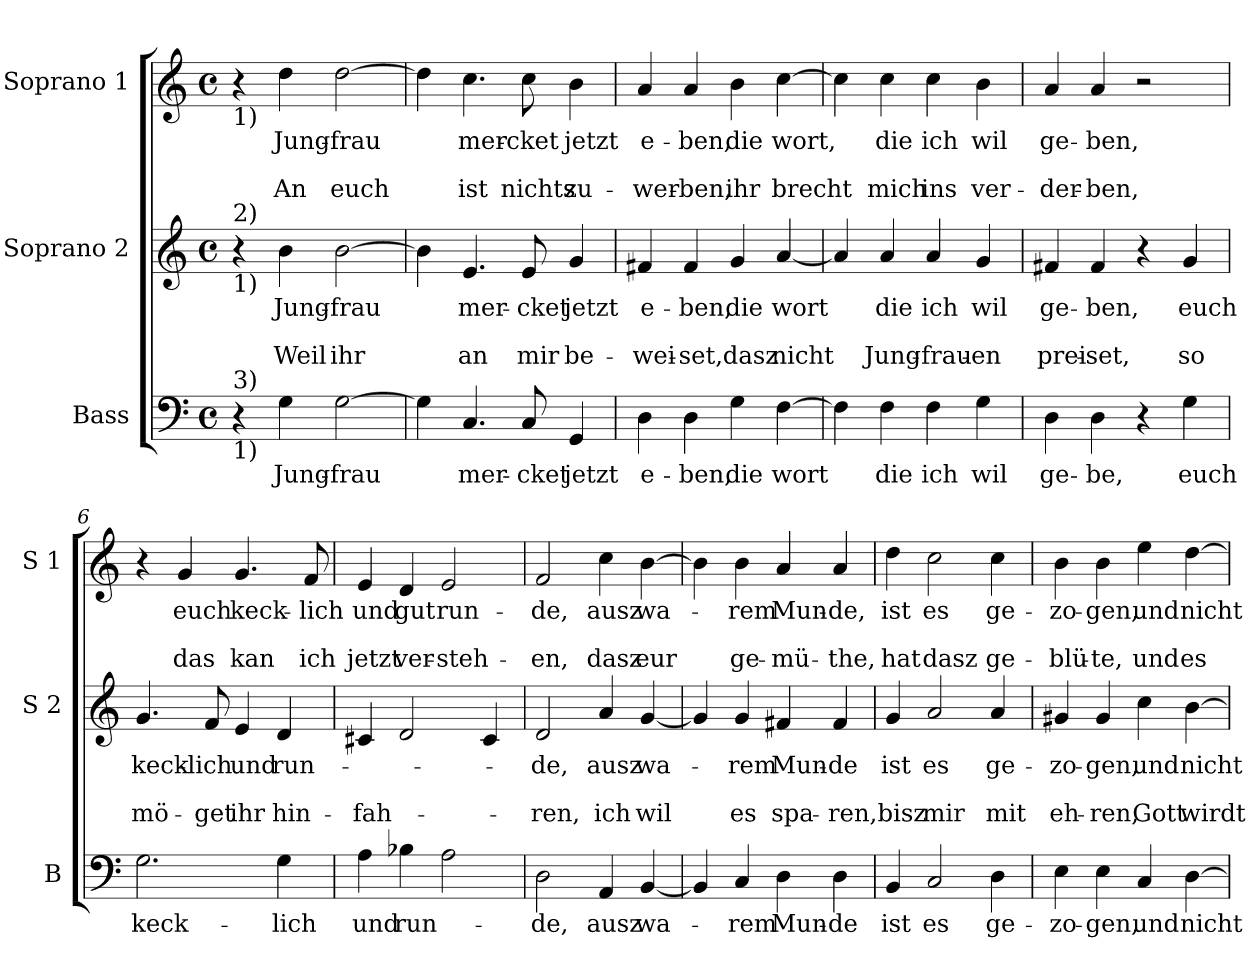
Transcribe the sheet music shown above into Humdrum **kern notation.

**kern	**text	**kern	**text	**text	**text	**kern	**text	**text	**text
*part3	*part3	*part2	*part2	*part2	*part2	*part1	*part1	*part1	*part1
*staff3	*staff3	*staff2	*staff2	*staff2	*staff2	*staff1	*staff1	*staff1	*staff1
*I"Bass	*	*I"Soprano 2	*	*	*	*I"Soprano 1	*	*	*
*I'B	*	*I'S 2	*	*	*	*I'S 1	*	*	*
*clefF4	*	*clefG2	*	*	*	*clefG2	*	*	*
*k[]	*	*k[]	*	*	*	*k[]	*	*	*
*C:	*	*C:	*	*	*	*C:	*	*	*
*M4/4	*	*M4/4	*	*	*	*M4/4	*	*	*
*met(c)	*	*met(c)	*	*	*	*met(c)	*	*	*
=1	=1	=1	=1	=1	=1	=1	=1	=1	=1
!	!	!	!	!	!	!LO:TX:b:t=1)	!	!	!
!	!	!LO:TX:a:t=2)	!	!	!	!	!	!	!
!	!	!LO:TX:b:t=1)	!	!	!	!	!	!	!
!LO:TX:a:t=3)	!	!	!	!	!	!	!	!	!
!LO:TX:b:t=1)	!	!	!	!	!	!	!	!	!
4r	.	4r	.	.	.	4r	.	.	.
!	!LO:LY:b	!	!LO:LY:b	!	!LO:LY:b	!	!LO:LY:b	!	!LO:LY:b
4G\	Jung-	4b\	Jung-	.	Weil	4dd\	Jung-	.	An
!	!LO:LY:b	!	!LO:LY:b	!	!LO:LY:b	!	!LO:LY:b	!	!LO:LY:b
[2G\	-frau	[2b\	-frau	.	ihr	[2dd\	-frau	.	euch
=2	=2	=2	=2	=2	=2	=2	=2	=2	=2
4G\]	.	4b\]	.	.	.	4dd\]	.	.	.
!	!LO:LY:b	!	!LO:LY:b	!	!LO:LY:b	!	!LO:LY:b	!	!LO:LY:b
4.C/	mer-	4.e/	mer-	.	an	4.cc\	mer-	.	ist
!	!LO:LY:b	!	!LO:LY:b	!	!LO:LY:b	!	!LO:LY:b	!	!LO:LY:b
8C/	-cket	8e/	-cket	.	mir	8cc\	-cket	.	nichts
!	!LO:LY:b	!	!LO:LY:b	!	!LO:LY:b	!	!LO:LY:b	!	!LO:LY:b
4GG/	jetzt	4g/	jetzt	.	be-	4b\	jetzt	.	zu-
=3	=3	=3	=3	=3	=3	=3	=3	=3	=3
!	!LO:LY:b	!	!LO:LY:b	!	!LO:LY:b	!	!LO:LY:b	!	!LO:LY:b
4D\	e-	4f#X/	e-	.	-wei-	4a/	e-	.	-wer-
!	!LO:LY:b	!	!LO:LY:b	!	!LO:LY:b	!	!LO:LY:b	!	!LO:LY:b
4D\	-ben,	4f#/	-ben,	.	-set,	4a/	-ben,	.	-ben,
!	!LO:LY:b	!	!LO:LY:b	!	!LO:LY:b	!	!LO:LY:b	!	!LO:LY:b
4G\	die	4g/	die	.	dasz	4b\	die	.	ihr
!	!LO:LY:b	!	!LO:LY:b	!	!LO:LY:b	!	!LO:LY:b	!	!LO:LY:b
[4F\	wort	[4a/	wort	.	nicht	[4cc\	wort,	.	brecht
=4	=4	=4	=4	=4	=4	=4	=4	=4	=4
4F\]	.	4a/]	.	.	.	4cc\]	.	.	.
!	!LO:LY:b	!	!LO:LY:b	!	!LO:LY:b	!	!LO:LY:b	!	!LO:LY:b
4F\	die	4a/	die	.	Jung-	4cc\	die	.	mich
!	!LO:LY:b	!	!LO:LY:b	!	!LO:LY:b	!	!LO:LY:b	!	!LO:LY:b
4F\	ich	4a/	ich	.	-frau-	4cc\	ich	.	ins
!	!LO:LY:b	!	!LO:LY:b	!	!LO:LY:b	!	!LO:LY:b	!	!LO:LY:b
4G\	wil	4g/	wil	.	-en	4b\	wil	.	ver-
!!LO:LB:g=z
=5	=5	=5	=5	=5	=5	=5	=5	=5	=5
!	!LO:LY:b	!	!LO:LY:b	!	!LO:LY:b	!	!LO:LY:b	!	!LO:LY:b
4D\	ge-	4f#X/	ge-	.	prei-	4a/	ge-	.	-der-
!	!LO:LY:b	!	!LO:LY:b	!	!LO:LY:b	!	!LO:LY:b	!	!LO:LY:b
4D\	-be,	4f#/	-ben,	.	-set,	4a/	-ben,	.	-ben,
4r	.	4r	.	.	.	2r	.	.	.
!	!LO:LY:b	!	!LO:LY:b	!	!LO:LY:b	!	!	!	!
4G\	euch	4g/	euch	.	so	.	.	.	.
=6	=6	=6	=6	=6	=6	=6	=6	=6	=6
!	!LO:LY:b	!	!LO:LY:b	!	!LO:LY:b	!	!	!	!
2.G\	keck-	4.g/	keck-	.	mö-	4r	.	.	.
!	!	!	!	!	!	!	!LO:LY:b	!	!LO:LY:b
.	.	.	.	.	.	4g/	euch	.	das
!	!	!	!LO:LY:b	!	!LO:LY:b	!	!	!	!
.	.	8f/	-lich	.	-get	.	.	.	.
!	!	!	!LO:LY:b	!	!LO:LY:b	!	!LO:LY:b	!	!LO:LY:b
.	.	4e/	und	.	ihr	4.g/	keck-	.	kan
!	!LO:LY:b	!	!LO:LY:b	!	!LO:LY:b	!	!	!	!
4G\	-lich	4d/	run-	.	hin-	.	.	.	.
!	!	!	!	!	!	!	!LO:LY:b	!	!LO:LY:b
.	.	.	.	.	.	8f/	-lich	.	ich
=7	=7	=7	=7	=7	=7	=7	=7	=7	=7
!	!LO:LY:b	!	!	!	!LO:LY:b	!	!LO:LY:b	!	!LO:LY:b
4A\	und	4c#X/	.	.	-fah-	4e/	und	.	jetzt
!	!LO:LY:b	!	!	!	!	!	!LO:LY:b	!	!LO:LY:b
4B-X\	run-	2d/	.	.	.	4d/	gut	.	ver-
!	!	!	!	!	!	!	!LO:LY:b	!	!LO:LY:b
2A\	.	.	.	.	.	2e/	run-	.	-steh-
.	.	4c#/	.	.	.	.	.	.	.
=8	=8	=8	=8	=8	=8	=8	=8	=8	=8
!	!LO:LY:b	!	!LO:LY:b	!	!LO:LY:b	!	!LO:LY:b	!	!LO:LY:b
2D\	-de,	2d/	-de,	.	-ren,	2f/	-de,	.	-en,
!	!LO:LY:b	!	!LO:LY:b	!	!LO:LY:b	!	!LO:LY:b	!	!LO:LY:b
4AA/	ausz	4a/	ausz	.	ich	4cc\	ausz	.	dasz
!	!LO:LY:b	!	!LO:LY:b	!	!LO:LY:b	!	!LO:LY:b	!	!LO:LY:b
[4BB/	wa-	[4g/	wa-	.	wil	[4b\	wa-	.	eur
=9	=9	=9	=9	=9	=9	=9	=9	=9	=9
4BB/]	.	4g/]	.	.	.	4b\]	.	.	.
!	!LO:LY:b	!	!LO:LY:b	!	!LO:LY:b	!	!LO:LY:b	!	!LO:LY:b
4C/	-rem	4g/	-rem	.	es	4b\	-rem	.	ge-
!	!LO:LY:b	!	!LO:LY:b	!	!LO:LY:b	!	!LO:LY:b	!	!LO:LY:b
4D\	Mun-	4f#X/	Mun-	.	spa-	4a/	Mun-	.	-mü-
!	!LO:LY:b	!	!LO:LY:b	!	!LO:LY:b	!	!LO:LY:b	!	!LO:LY:b
4D\	-de	4f#/	-de	.	-ren,	4a/	-de,	.	-the,
!!LO:PB:g=z
=10	=10	=10	=10	=10	=10	=10	=10	=10	=10
!	!LO:LY:b	!	!LO:LY:b	!	!LO:LY:b	!	!LO:LY:b	!	!LO:LY:b
4BB/	ist	4g/	ist	.	bisz	4dd\	ist	.	hat
!	!LO:LY:b	!	!LO:LY:b	!	!LO:LY:b	!	!LO:LY:b	!	!LO:LY:b
2C/	es	2a/	es	.	mir	2cc\	es	.	dasz
!	!LO:LY:b	!	!LO:LY:b	!	!LO:LY:b	!	!LO:LY:b	!	!LO:LY:b
4D\	ge-	4a/	ge-	.	mit	4cc\	ge-	.	ge-
=11	=11	=11	=11	=11	=11	=11	=11	=11	=11
!	!LO:LY:b	!	!LO:LY:b	!	!LO:LY:b	!	!LO:LY:b	!	!LO:LY:b
4E\	-zo-	4g#X/	-zo-	.	eh-	4b\	-zo-	.	-blü-
!	!LO:LY:b	!	!LO:LY:b	!	!LO:LY:b	!	!LO:LY:b	!	!LO:LY:b
4E\	-gen,	4g#/	-gen,	.	-ren,	4b\	-gen,	.	-te,
!	!LO:LY:b	!	!LO:LY:b	!	!LO:LY:b	!	!LO:LY:b	!	!LO:LY:b
4C/	und	4cc\	und	.	Gott	4ee\	und	.	und
!	!LO:LY:b	!	!LO:LY:b	!	!LO:LY:b	!	!LO:LY:b	!	!LO:LY:b
[4D\	nicht	[4b\	nicht	.	wirdt	[4dd\	nicht	.	es
=	=	=	=	=	=	=	=	=	=
*-	*-	*-	*-	*-	*-	*-	*-	*-	*-
